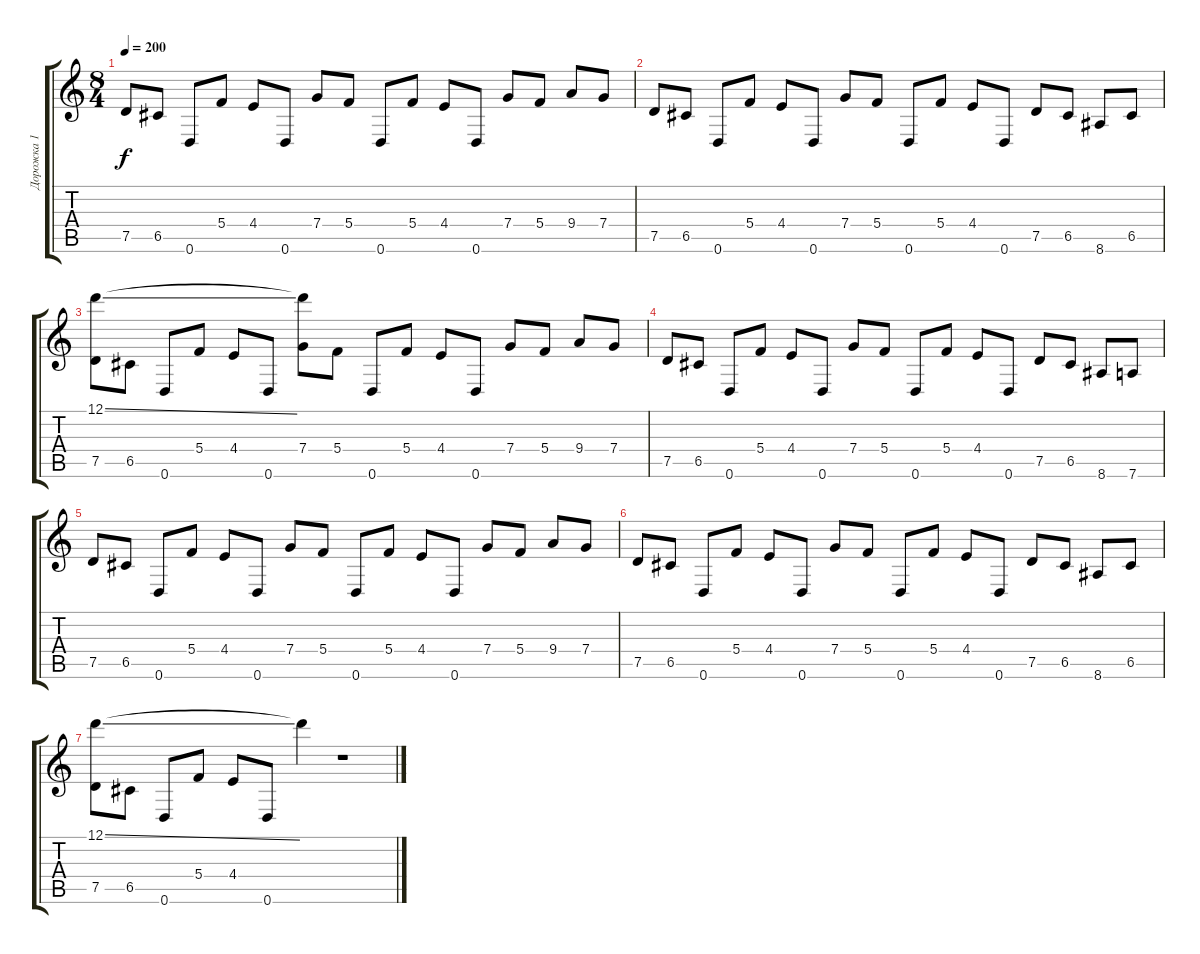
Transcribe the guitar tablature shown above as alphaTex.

\track ("Дорожка 1" "Дорожка 1") {instrument distortionguitar}
\staff {score tabs}
\tuning (D4 A3 F3 C3 G2 D2) {hide}
\ts (8 4)
\tempo 200
\clef g2
\ks c
7.5.8{dy f} 6.5.8 0.6.8 5.4.8 4.4.8 0.6.8 7.4.8 5.4.8 0.6.8 5.4.8 4.4.8 0.6.8 7.4.8 5.4.8 9.4.8 7.4.8 |
7.5.8 6.5.8 0.6.8 5.4.8 4.4.8 0.6.8 7.4.8 5.4.8 0.6.8 5.4.8 4.4.8 0.6.8 7.5.8 6.5.8 8.6.8 6.5.8 |
(12.1{ss} 7.5).8 6.5.8 0.6.8 5.4.8 4.4.8 0.6.8 (12.1{t} 7.4).8 5.4.8 0.6.8 5.4.8 4.4.8 0.6.8 7.4.8 5.4.8 9.4.8 7.4.8 |
7.5.8 6.5.8 0.6.8 5.4.8 4.4.8 0.6.8 7.4.8 5.4.8 0.6.8 5.4.8 4.4.8 0.6.8 7.5.8 6.5.8 8.6.8 7.6.8 |
7.5.8 6.5.8 0.6.8 5.4.8 4.4.8 0.6.8 7.4.8 5.4.8 0.6.8 5.4.8 4.4.8 0.6.8 7.4.8 5.4.8 9.4.8 7.4.8 |
7.5.8 6.5.8 0.6.8 5.4.8 4.4.8 0.6.8 7.4.8 5.4.8 0.6.8 5.4.8 4.4.8 0.6.8 7.5.8 6.5.8 8.6.8 6.5.8 |
(12.1{ss} 7.5).8 6.5.8 0.6.8 5.4.8 4.4.8 0.6.8 12.1{t}.4 r.1
